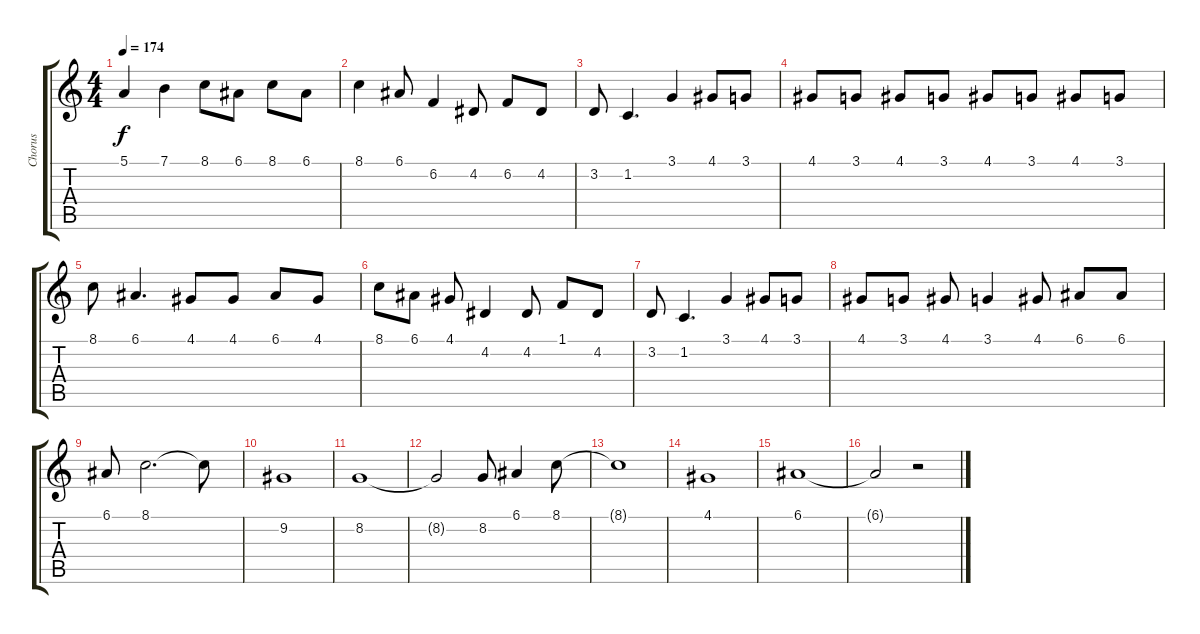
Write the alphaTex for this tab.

\track ("Chorus" "Chorus") {instrument vibraphone}
\staff {score tabs}
\tuning (E4 B3 G3 D3 A2 E2) {hide}
\ts (4 4)
\tempo 174
\clef g2
\ks c
5.1.4{dy f} 7.1.4 8.1.8 6.1.8 8.1.8 6.1.8 |
8.1.4 6.1.8 6.2.4 4.2.8 6.2.8 4.2.8 |
3.2.8 1.2.4{d} 3.1.4 4.1.8 3.1.8 |
4.1.8 3.1.8 4.1.8 3.1.8 4.1.8 3.1.8 4.1.8 3.1.8 |
8.1.8 6.1.4{d} 4.1.8 4.1.8 6.1.8 4.1.8 |
8.1.8 6.1.8 4.1.8 4.2.4 4.2.8 1.1.8 4.2.8 |
3.2.8 1.2.4{d} 3.1.4 4.1.8 3.1.8 |
4.1.8 3.1.8 4.1.8 3.1.4 4.1.8 6.1.8 6.1.8 |
6.1.8 8.1.2{d} 8.1{t}.8 |
9.2.1 |
8.2.1 |
8.2{t}.2 8.2.8 6.1.4 8.1.8 |
8.1{t}.1 |
4.1.1 |
6.1.1 |
6.1{t}.2 r.2
